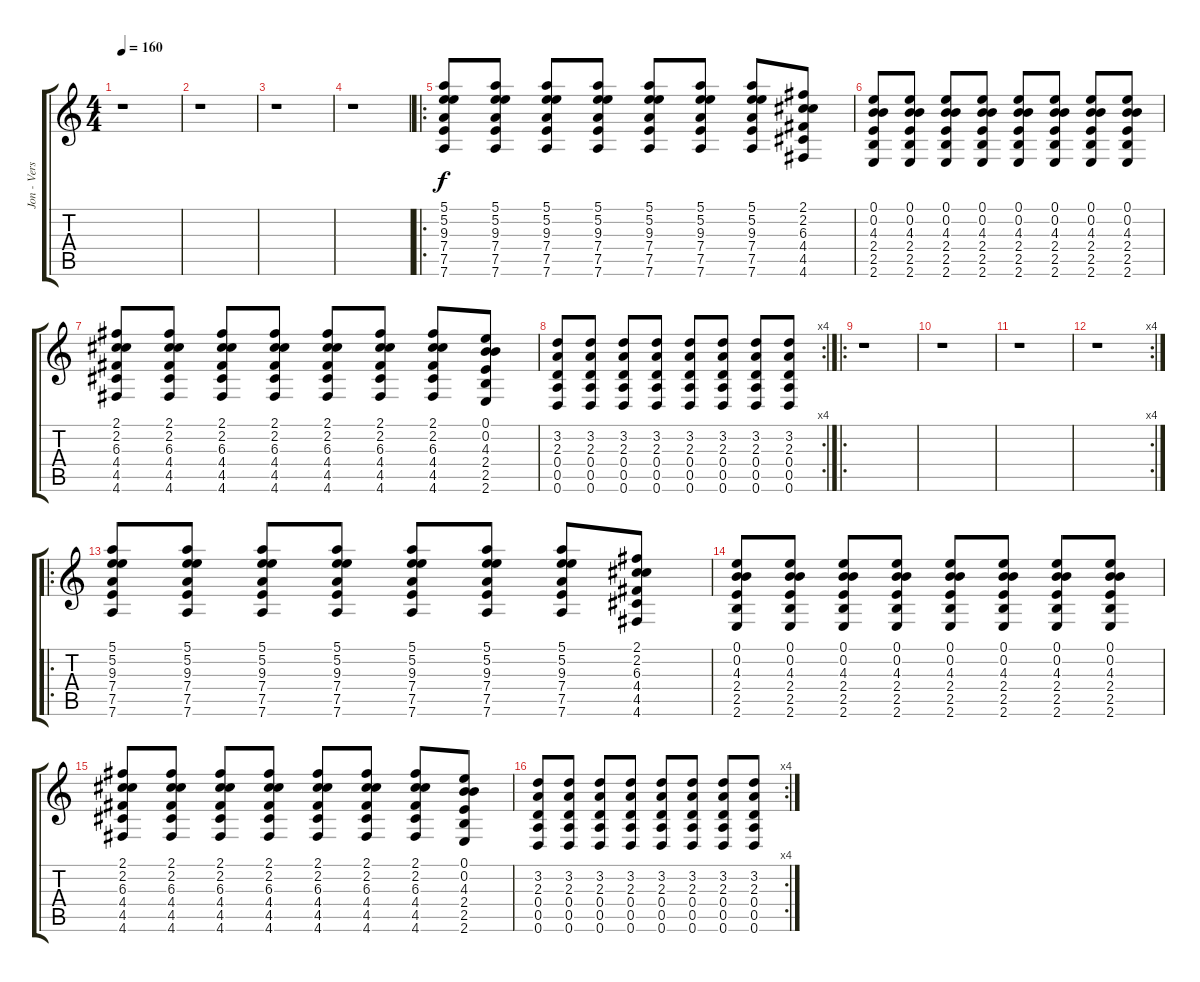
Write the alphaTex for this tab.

\track ("Jon - Verse" "Jon - Vers") {instrument electricguitarmuted}
\staff {score tabs}
\tuning (E4 B3 G3 D3 A2 D2) {hide}
\ts (4 4)
\tempo 160
\clef g2
\ks c
r.1{dy f} |
r.1 |
r.1 |
r.1 |
\ro
(5.1 5.2 9.3 7.4 7.5 7.6).8 (5.1 5.2 9.3 7.4 7.5 7.6).8 (5.1 5.2 9.3 7.4 7.5 7.6).8 (5.1 5.2 9.3 7.4 7.5 7.6).8 (5.1 5.2 9.3 7.4 7.5 7.6).8 (5.1 5.2 9.3 7.4 7.5 7.6).8 (5.1 5.2 9.3 7.4 7.5 7.6).8 (2.1 2.2 6.3 4.4 4.5 4.6).8 |
(0.1 0.2 4.3 2.4 2.5 2.6).8 (0.1 0.2 4.3 2.4 2.5 2.6).8 (0.1 0.2 4.3 2.4 2.5 2.6).8 (0.1 0.2 4.3 2.4 2.5 2.6).8 (0.1 0.2 4.3 2.4 2.5 2.6).8 (0.1 0.2 4.3 2.4 2.5 2.6).8 (0.1 0.2 4.3 2.4 2.5 2.6).8 (0.1 0.2 4.3 2.4 2.5 2.6).8 |
(2.1 2.2 6.3 4.4 4.5 4.6).8 (2.1 2.2 6.3 4.4 4.5 4.6).8 (2.1 2.2 6.3 4.4 4.5 4.6).8 (2.1 2.2 6.3 4.4 4.5 4.6).8 (2.1 2.2 6.3 4.4 4.5 4.6).8 (2.1 2.2 6.3 4.4 4.5 4.6).8 (2.1 2.2 6.3 4.4 4.5 4.6).8 (0.1 0.2 4.3 2.4 2.5 2.6).8 |
\rc 4
(3.2 2.3 0.4 0.5 0.6).8 (3.2 2.3 0.4 0.5 0.6).8 (3.2 2.3 0.4 0.5 0.6).8 (3.2 2.3 0.4 0.5 0.6).8 (3.2 2.3 0.4 0.5 0.6).8 (3.2 2.3 0.4 0.5 0.6).8 (3.2 2.3 0.4 0.5 0.6).8 (3.2 2.3 0.4 0.5 0.6).8 |
\ro
r.1 |
r.1 |
r.1 |
\rc 4
r.1 |
\ro
(5.1 5.2 9.3 7.4 7.5 7.6).8 (5.1 5.2 9.3 7.4 7.5 7.6).8 (5.1 5.2 9.3 7.4 7.5 7.6).8 (5.1 5.2 9.3 7.4 7.5 7.6).8 (5.1 5.2 9.3 7.4 7.5 7.6).8 (5.1 5.2 9.3 7.4 7.5 7.6).8 (5.1 5.2 9.3 7.4 7.5 7.6).8 (2.1 2.2 6.3 4.4 4.5 4.6).8 |
(0.1 0.2 4.3 2.4 2.5 2.6).8 (0.1 0.2 4.3 2.4 2.5 2.6).8 (0.1 0.2 4.3 2.4 2.5 2.6).8 (0.1 0.2 4.3 2.4 2.5 2.6).8 (0.1 0.2 4.3 2.4 2.5 2.6).8 (0.1 0.2 4.3 2.4 2.5 2.6).8 (0.1 0.2 4.3 2.4 2.5 2.6).8 (0.1 0.2 4.3 2.4 2.5 2.6).8 |
(2.1 2.2 6.3 4.4 4.5 4.6).8 (2.1 2.2 6.3 4.4 4.5 4.6).8 (2.1 2.2 6.3 4.4 4.5 4.6).8 (2.1 2.2 6.3 4.4 4.5 4.6).8 (2.1 2.2 6.3 4.4 4.5 4.6).8 (2.1 2.2 6.3 4.4 4.5 4.6).8 (2.1 2.2 6.3 4.4 4.5 4.6).8 (0.1 0.2 4.3 2.4 2.5 2.6).8 |
\rc 4
(3.2 2.3 0.4 0.5 0.6).8 (3.2 2.3 0.4 0.5 0.6).8 (3.2 2.3 0.4 0.5 0.6).8 (3.2 2.3 0.4 0.5 0.6).8 (3.2 2.3 0.4 0.5 0.6).8 (3.2 2.3 0.4 0.5 0.6).8 (3.2 2.3 0.4 0.5 0.6).8 (3.2 2.3 0.4 0.5 0.6).8
